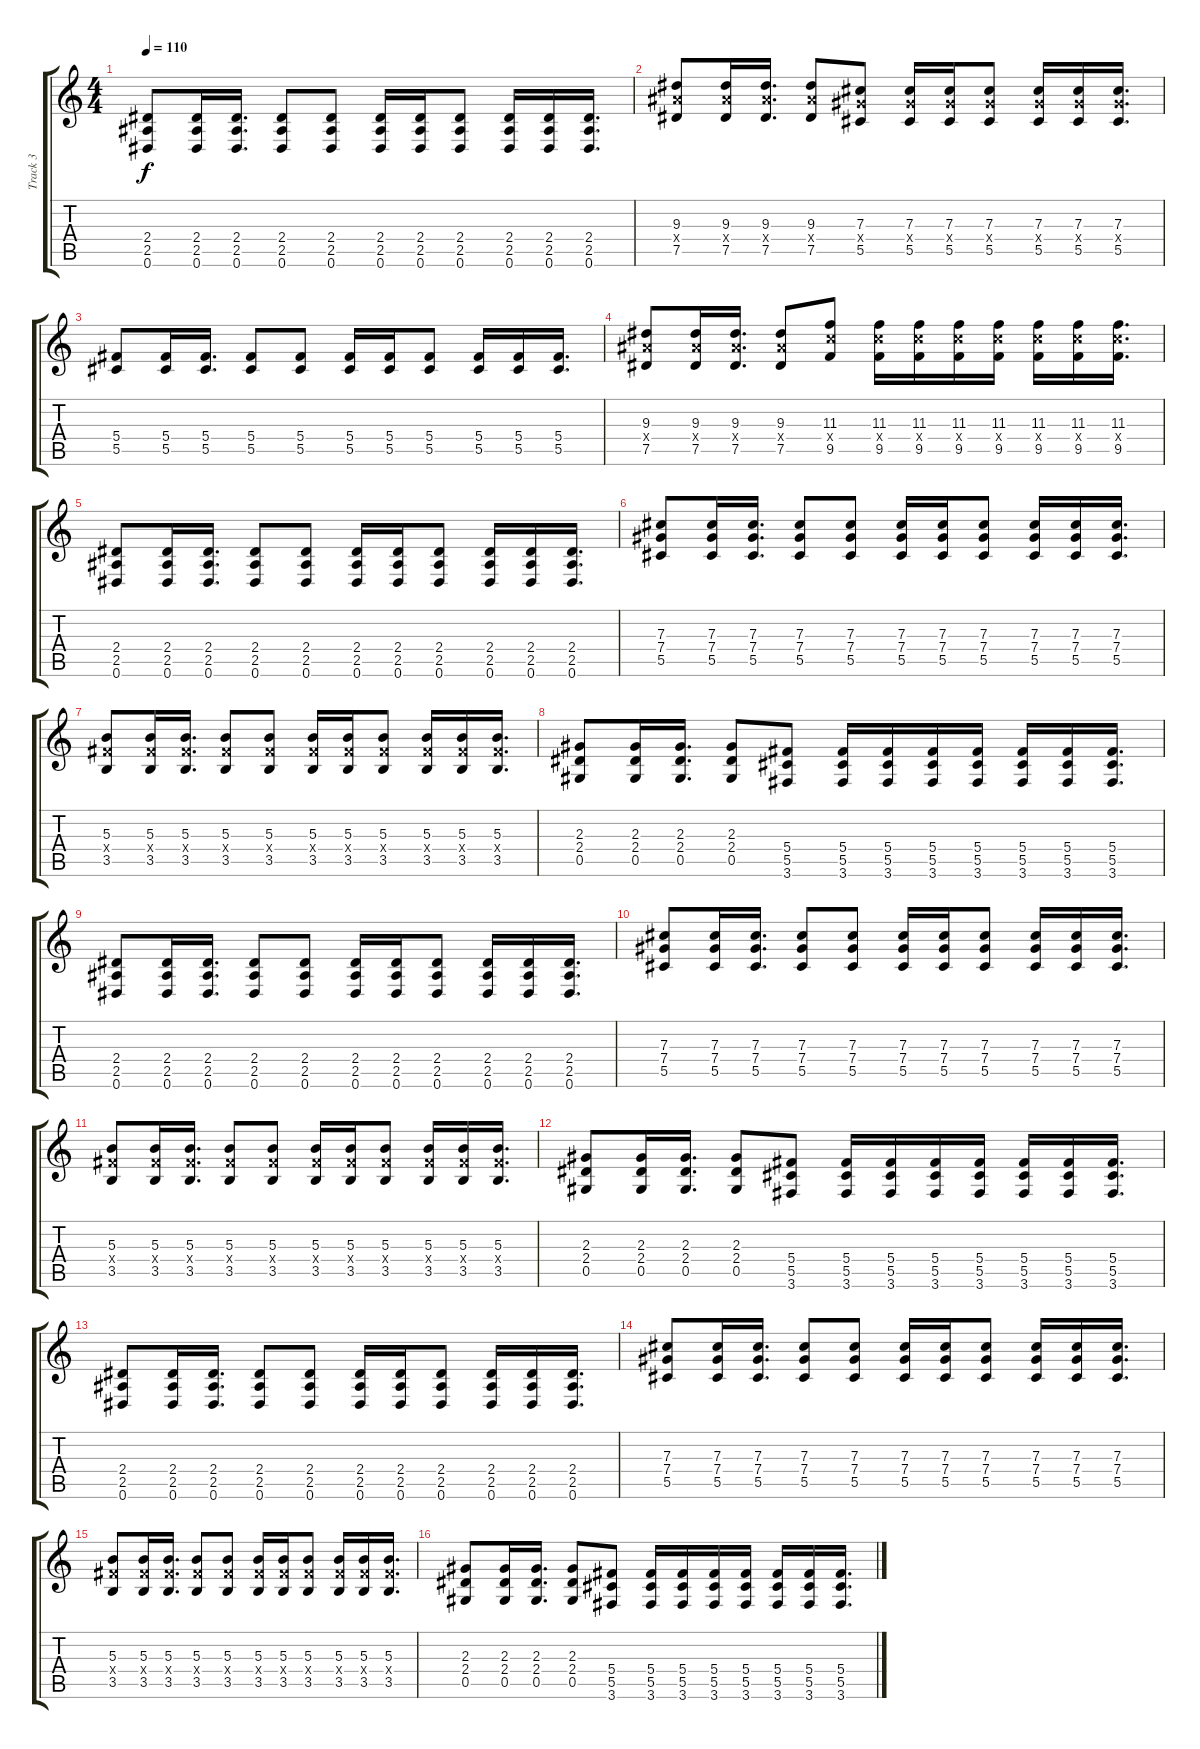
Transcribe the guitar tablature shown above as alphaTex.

\track ("Track 3" "Track 3") {instrument acousticguitarsteel}
\staff {score tabs}
\tuning (Eb4 Bb3 Gb3 Db3 Ab2 Eb2) {hide}
\ts (4 4)
\tempo 110
\clef g2
\ks c
(2.4 2.5 0.6).8{dy f} (2.4 2.5 0.6).16 (2.4 2.5 0.6).16{d} (2.4 2.5 0.6).8 (2.4 2.5 0.6).8 (2.4 2.5 0.6).16 (2.4 2.5 0.6).16 (2.4 2.5 0.6).8 (2.4 2.5 0.6).16 (2.4 2.5 0.6).16 (2.4 2.5 0.6).16{d} |
(9.3 9.4{x} 7.5).8 (9.3 9.4{x} 7.5).16 (9.3 9.4{x} 7.5).16{d} (9.3 9.4{x} 7.5).8 (7.3 7.4{x} 5.5).8 (7.3 7.4{x} 5.5).16 (7.3 7.4{x} 5.5).16 (7.3 7.4{x} 5.5).8 (7.3 7.4{x} 5.5).16 (7.3 7.4{x} 5.5).16 (7.3 7.4{x} 5.5).16{d} |
(5.4 5.5).8 (5.4 5.5).16 (5.4 5.5).16{d} (5.4 5.5).8 (5.4 5.5).8 (5.4 5.5).16 (5.4 5.5).16 (5.4 5.5).8 (5.4 5.5).16 (5.4 5.5).16 (5.4 5.5).16{d} |
(9.3 9.4{x} 7.5).8 (9.3 9.4{x} 7.5).16 (9.3 9.4{x} 7.5).16{d} (9.3 9.4{x} 7.5).8 (11.3 11.4{x} 9.5).8 (11.3 11.4{x} 9.5).16 (11.3 11.4{x} 9.5).16 (11.3 11.4{x} 9.5).16 (11.3 11.4{x} 9.5).16 (11.3 11.4{x} 9.5).16 (11.3 11.4{x} 9.5).16 (11.3 11.4{x} 9.5).16{d} |
(2.4 2.5 0.6).8 (2.4 2.5 0.6).16 (2.4 2.5 0.6).16{d} (2.4 2.5 0.6).8 (2.4 2.5 0.6).8 (2.4 2.5 0.6).16 (2.4 2.5 0.6).16 (2.4 2.5 0.6).8 (2.4 2.5 0.6).16 (2.4 2.5 0.6).16 (2.4 2.5 0.6).16{d} |
(7.3 7.4 5.5).8 (7.3 7.4 5.5).16 (7.3 7.4 5.5).16{d} (7.3 7.4 5.5).8 (7.3 7.4 5.5).8 (7.3 7.4 5.5).16 (7.3 7.4 5.5).16 (7.3 7.4 5.5).8 (7.3 7.4 5.5).16 (7.3 7.4 5.5).16 (7.3 7.4 5.5).16{d} |
(5.3 5.4{x} 3.5).8 (5.3 5.4{x} 3.5).16 (5.3 5.4{x} 3.5).16{d} (5.3 5.4{x} 3.5).8 (5.3 5.4{x} 3.5).8 (5.3 5.4{x} 3.5).16 (5.3 5.4{x} 3.5).16 (5.3 5.4{x} 3.5).8 (5.3 5.4{x} 3.5).16 (5.3 5.4{x} 3.5).16 (5.3 5.4{x} 3.5).16{d} |
(2.3 2.4 0.5).8 (2.3 2.4 0.5).16 (2.3 2.4 0.5).16{d} (2.3 2.4 0.5).8 (5.4 5.5 3.6).8 (5.4 5.5 3.6).16 (5.4 5.5 3.6).16 (5.4 5.5 3.6).16 (5.4 5.5 3.6).16 (5.4 5.5 3.6).16 (5.4 5.5 3.6).16 (5.4 5.5 3.6).16{d} |
(2.4 2.5 0.6).8 (2.4 2.5 0.6).16 (2.4 2.5 0.6).16{d} (2.4 2.5 0.6).8 (2.4 2.5 0.6).8 (2.4 2.5 0.6).16 (2.4 2.5 0.6).16 (2.4 2.5 0.6).8 (2.4 2.5 0.6).16 (2.4 2.5 0.6).16 (2.4 2.5 0.6).16{d} |
(7.3 7.4 5.5).8 (7.3 7.4 5.5).16 (7.3 7.4 5.5).16{d} (7.3 7.4 5.5).8 (7.3 7.4 5.5).8 (7.3 7.4 5.5).16 (7.3 7.4 5.5).16 (7.3 7.4 5.5).8 (7.3 7.4 5.5).16 (7.3 7.4 5.5).16 (7.3 7.4 5.5).16{d} |
(5.3 5.4{x} 3.5).8 (5.3 5.4{x} 3.5).16 (5.3 5.4{x} 3.5).16{d} (5.3 5.4{x} 3.5).8 (5.3 5.4{x} 3.5).8 (5.3 5.4{x} 3.5).16 (5.3 5.4{x} 3.5).16 (5.3 5.4{x} 3.5).8 (5.3 5.4{x} 3.5).16 (5.3 5.4{x} 3.5).16 (5.3 5.4{x} 3.5).16{d} |
(2.3 2.4 0.5).8 (2.3 2.4 0.5).16 (2.3 2.4 0.5).16{d} (2.3 2.4 0.5).8 (5.4 5.5 3.6).8 (5.4 5.5 3.6).16 (5.4 5.5 3.6).16 (5.4 5.5 3.6).16 (5.4 5.5 3.6).16 (5.4 5.5 3.6).16 (5.4 5.5 3.6).16 (5.4 5.5 3.6).16{d} |
(2.4 2.5 0.6).8 (2.4 2.5 0.6).16 (2.4 2.5 0.6).16{d} (2.4 2.5 0.6).8 (2.4 2.5 0.6).8 (2.4 2.5 0.6).16 (2.4 2.5 0.6).16 (2.4 2.5 0.6).8 (2.4 2.5 0.6).16 (2.4 2.5 0.6).16 (2.4 2.5 0.6).16{d} |
(7.3 7.4 5.5).8 (7.3 7.4 5.5).16 (7.3 7.4 5.5).16{d} (7.3 7.4 5.5).8 (7.3 7.4 5.5).8 (7.3 7.4 5.5).16 (7.3 7.4 5.5).16 (7.3 7.4 5.5).8 (7.3 7.4 5.5).16 (7.3 7.4 5.5).16 (7.3 7.4 5.5).16{d} |
(5.3 5.4{x} 3.5).8 (5.3 5.4{x} 3.5).16 (5.3 5.4{x} 3.5).16{d} (5.3 5.4{x} 3.5).8 (5.3 5.4{x} 3.5).8 (5.3 5.4{x} 3.5).16 (5.3 5.4{x} 3.5).16 (5.3 5.4{x} 3.5).8 (5.3 5.4{x} 3.5).16 (5.3 5.4{x} 3.5).16 (5.3 5.4{x} 3.5).16{d} |
(2.3 2.4 0.5).8 (2.3 2.4 0.5).16 (2.3 2.4 0.5).16{d} (2.3 2.4 0.5).8 (5.4 5.5 3.6).8 (5.4 5.5 3.6).16 (5.4 5.5 3.6).16 (5.4 5.5 3.6).16 (5.4 5.5 3.6).16 (5.4 5.5 3.6).16 (5.4 5.5 3.6).16 (5.4 5.5 3.6).16{d}
